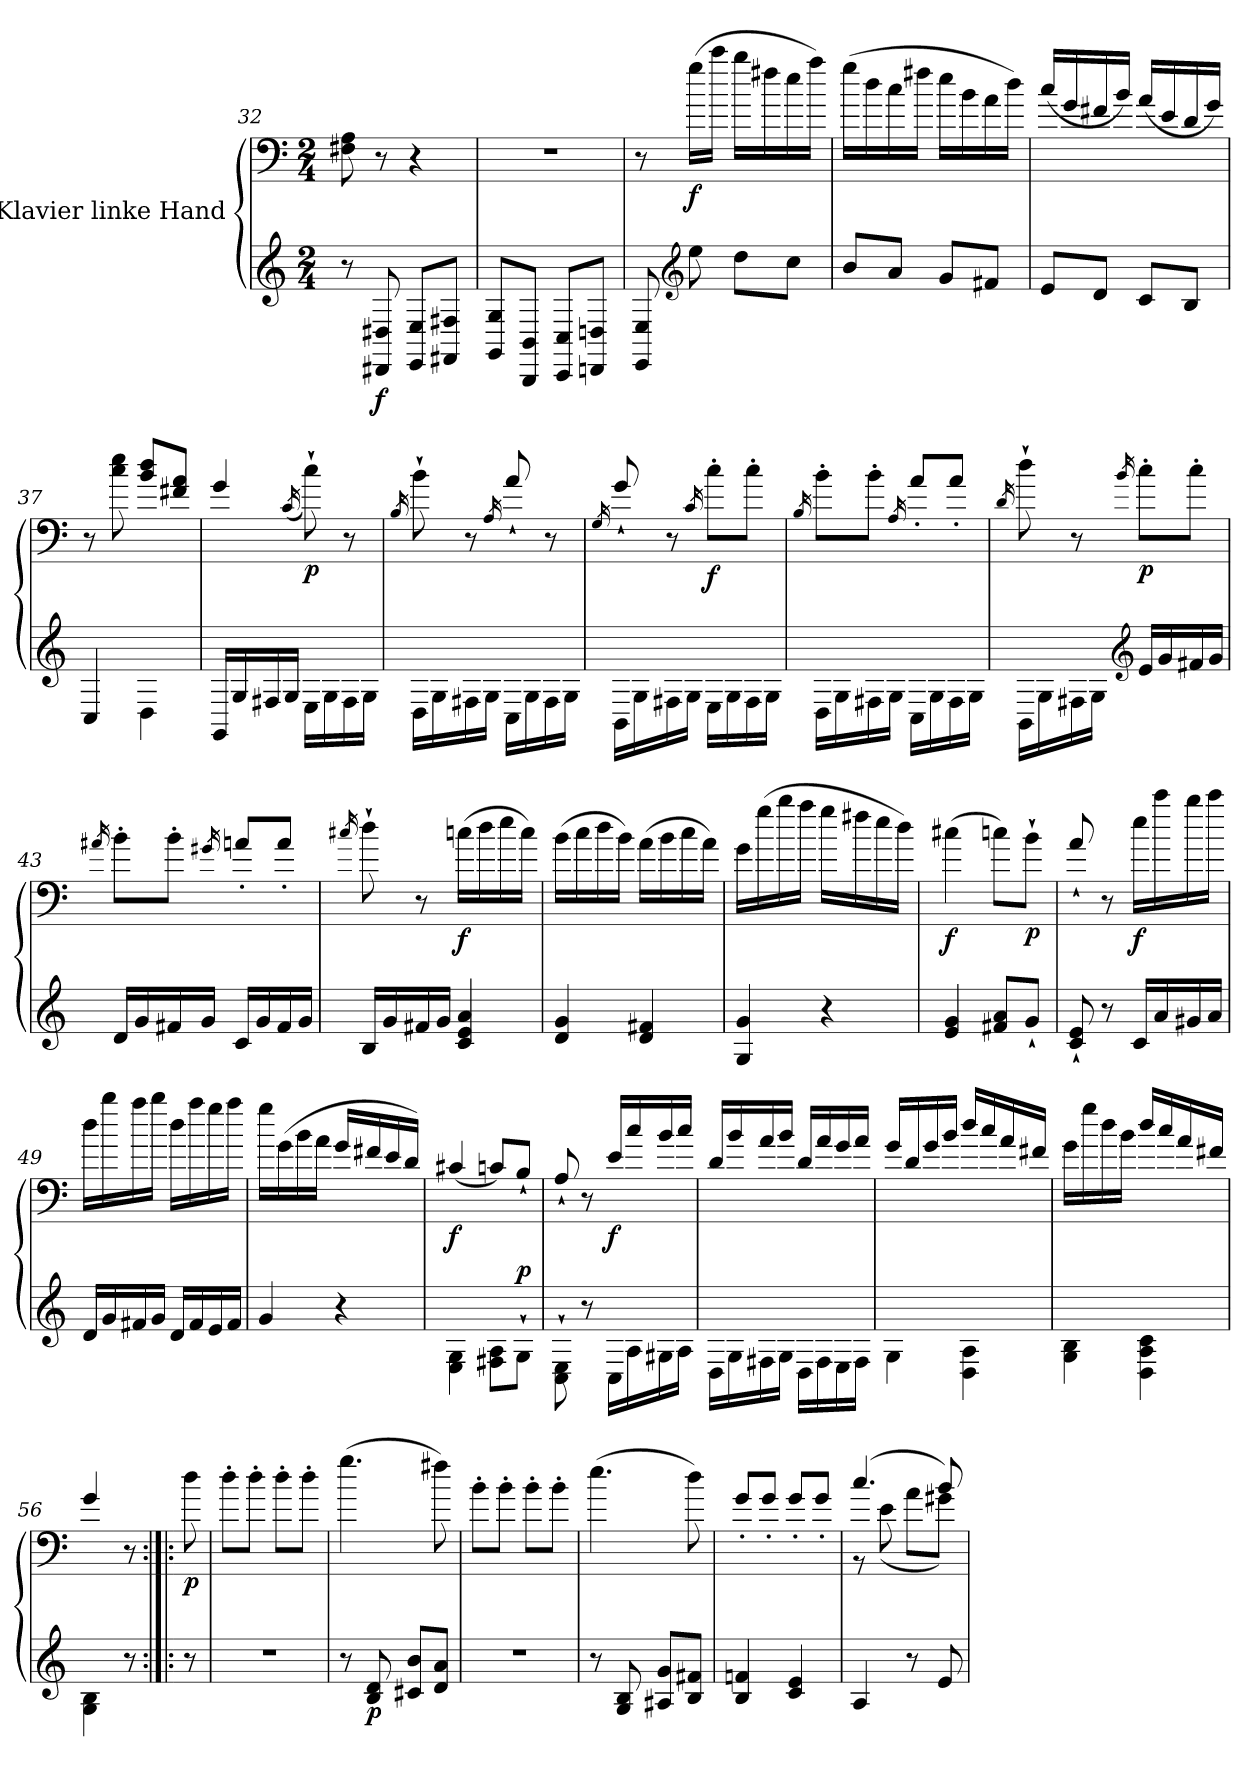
**kern	**kern	**dynam
*part1	*part1	*part1
*staff2	*staff1	*staff1/2
*I"Klavier linke Hand	*	*
*clefG2	*clefF4	*
*k[]	*k[]	*
*M2/4	*M2/4	*
=32	=32	=32
8r	8F#X\ 8A\	.
!	!	!LO:DY:b=2
8DD#X/ 8D#X/	8r	f
8EE/ 8E/L	4r	.
8FF#X/ 8F#X/J	.	.
=33	=33	=33
8GG/ 8G/L	2r	.
8BBB/ 8BB/J	.	.
8CC/ 8C/L	.	.
8DDn/ 8Dn/J	.	.
=34	=34	=34
8EE/ 8E/	8r	.
*clefG2	*	*
!	!	!LO:DY:b
8ee\	(>16gg\LL	f
.	16ccc\JJ	.
8dd\L	16bb\LL	.
.	16ff#X\	.
8cc\J	16ee\	.
.	16aa\JJ)	.
=35	=35	=35
8b/L	(>16gg\LL	.
.	16dd\	.
8a/J	16cc\	.
.	16ff#X\JJ	.
8g/L	16ee\LL	.
.	16b\	.
8f#X/J	16a\	.
.	16dd\JJ)	.
!!LO:LB:g=z
=36	=36	=36
8e/L	(<16cc/LL	.
.	16g/	.
8d/J	16f#X/	.
.	16b/JJ)	.
8c/L	(<16a/LL	.
.	16e/	.
8B/J	16d/	.
.	16g/JJ)	.
=37	=37	=37
4C/	8r	.
.	8cc\ 8ee\	.
4D\	8b/ 8dd/L	.
.	8f#X/ 8a/J	.
=38	=38	=38
16GG/LL	4g/	.
16G/	.	.
16F#X/	.	.
16G/JJ	.	.
.	(<16qc/	.
!	!	!LO:DY:b
16E\LL	8cc`\)	p
16G\	.	.
16F#\	8r	.
16G\JJ	.	.
=39	=39	=39
.	16qB/	.
16D\LL	8b`\	.
16G\	.	.
16F#X\	8r	.
16G\JJ	.	.
.	16qA/	.
16C\LL	8a`/	.
16G\	.	.
16F#\	8r	.
16G\JJ	.	.
=40	=40	=40
.	16qG/	.
16BB\LL	8g`/	.
16G\	.	.
16F#X\	8r	.
16G\JJ	.	.
.	16qc/	.
!	!	!LO:DY:b
16E\LL	8cc'\L	f
16G\	.	.
16F#\	8cc'\J	.
16G\JJ	.	.
=41	=41	=41
.	16qB/	.
16D\LL	8b'\L	.
16G\	.	.
16F#X\	8b'\J	.
16G\JJ	.	.
.	16qA/	.
16C\LL	8a'/L	.
16G\	.	.
16F#\	8a'/J	.
16G\JJ	.	.
!!LO:LB:g=z
=42	=42	=42
.	16qd/	.
16BB\LL	8dd`\	.
16G\	.	.
16F#X\	8r	.
16G\JJ	.	.
*clefG2	*	*
.	16qb/	.
!	!	!LO:DY:b
16e/LL	8cc'\L	p
16g/	.	.
16f#X/	8cc'\J	.
16g/JJ	.	.
=43	=43	=43
.	16qa#X/	.
16d/LL	8b'\L	.
16g/	.	.
16f#X/	8b'\J	.
16g/JJ	.	.
.	16qg#X/	.
16c/LL	8an'/L	.
16g/	.	.
16f#/	8a'/J	.
16g/JJ	.	.
=44	=44	=44
.	16qcc#X/	.
16B/LL	8dd`\	.
16g/	.	.
16f#X/	8r	.
16g/JJ	.	.
!	!	!LO:DY:b
4c/ 4e/ 4a/	(>16ccn\LL	f
.	16dd\	.
.	16ee\	.
.	16cc\JJ)	.
=45	=45	=45
4d/ 4g/	(>16b\LL	.
.	16cc\	.
.	16dd\	.
.	16b\JJ)	.
4d/ 4f#X/	(>16a\LL	.
.	16b\	.
.	16cc\	.
.	16a\JJ)	.
=46	=46	=46
4G/ 4g/	16g\LL	.
.	(>16gg\	.
.	16bb\	.
.	16aa\JJ	.
4r	16gg\LL	.
.	16ff#X\	.
.	16ee\	.
.	16dd\JJ)	.
!!LO:LB:g=z
=47	=47	=47
!	!	!LO:DY:b
4e/ 4g/	(>4cc#X\	f
8f#X/ 8a/L	8ccn\L)	.
!	!	!LO:DY:b
8g`/J	8b`\J	p
=48	=48	=48
8c/` 8e/`	8a`/	.
8r	8r	.
!	!	!LO:DY:b
16c/LL	16ee\LL	f
16a/	16ccc\	.
16g#X/	16bb\	.
16a/JJ	16ccc\JJ	.
=49	=49	=49
16d/LL	16dd\LL	.
16g/	16bb\	.
16f#X/	16aa\	.
16g/JJ	16bb\JJ	.
16d/LL	16dd\LL	.
16f#/	16aa\	.
16e/	16gg\	.
16f#/JJ	16aa\JJ	.
=50	=50	=50
4g/	16gg\LL	.
.	(>16g\	.
.	16b\	.
.	16a\JJ	.
4r	16g/LL	.
.	16f#X/	.
.	16e/	.
.	16d/JJ)	.
=51	=51	=51
!	!	!LO:DY:b
4E\ 4G\	(<4c#X/	f
8F#X\ 8A\L	8cn/L)	.
!	!	!LO:DY:a=2
8G`\J	8B`/J	p
=52	=52	=52
8C\` 8E\`	8A`/	.
8r	8r	.
!	!	!LO:DY:b
16C\LL	16e/LL	f
16A\	16cc/	.
16G#X\	16b/	.
16A\JJ	16cc/JJ	.
!!LO:LB:g=z
=53	=53	=53
16D\LL	16d/LL	.
16G\	16b/	.
16F#X\	16a/	.
16G\JJ	16b/JJ	.
16D\LL	16d/LL	.
16F#\	16a/	.
16E\	16g/	.
16F#\JJ	16a/JJ	.
=54	=54	=54
4G\	16g/LL	.
.	16d/	.
.	16g/	.
.	16b/JJ	.
4D\ 4A\	16dd/LL	.
.	16cc/	.
.	16a/	.
.	16f#X/JJ	.
=55	=55	=55
4G\ 4B\	16g\LL	.
.	16gg\	.
.	16dd\	.
.	16b\JJ	.
4D\ 4A\ 4c\	16dd/LL	.
.	16cc/	.
.	16a/	.
.	16f#X/JJ	.
=56	=56	=56
4G\ 4B\	4g/	.
8r	8r	.
=56X1:|!|:	=56X1:|!|:	=56X1:|!|:
!	!	!LO:DY:b
8r	8dd\	p
=57	=57	=57
2r	8dd'\L	.
.	8dd'\J	.
.	8dd'\L	.
.	8dd'\J	.
=58	=58	=58
8r	(>4.gg\	.
!	!	!LO:DY:b=2
8B/ 8d/	.	p
8c#X/ 8b/L	.	.
8d/ 8a/J	8ff#X\)	.
=59	=59	=59
2r	8b'\L	.
.	8b'\J	.
.	8b'\L	.
.	8b'\J	.
!!LO:LB:g=z
=60	=60	=60
8r	(>4.ee\	.
8G/ 8B/	.	.
8A#X/ 8g/L	.	.
8B/ 8f#X/J	8dd\)	.
=61	=61	=61
4B/ 4fn/	8g'/L	.
.	8g'/J	.
4c/ 4e/	8g'/L	.
.	8g'/J	.
=62	=62	=62
*	*^	*
4A/	(>4.cc/	8r	.
.	.	(<8e\	.
8r	.	8a\L	.
8e/	8b/)	8g#X\J)	.
*	*v	*v	*
=	=	=
*-	*-	*-
